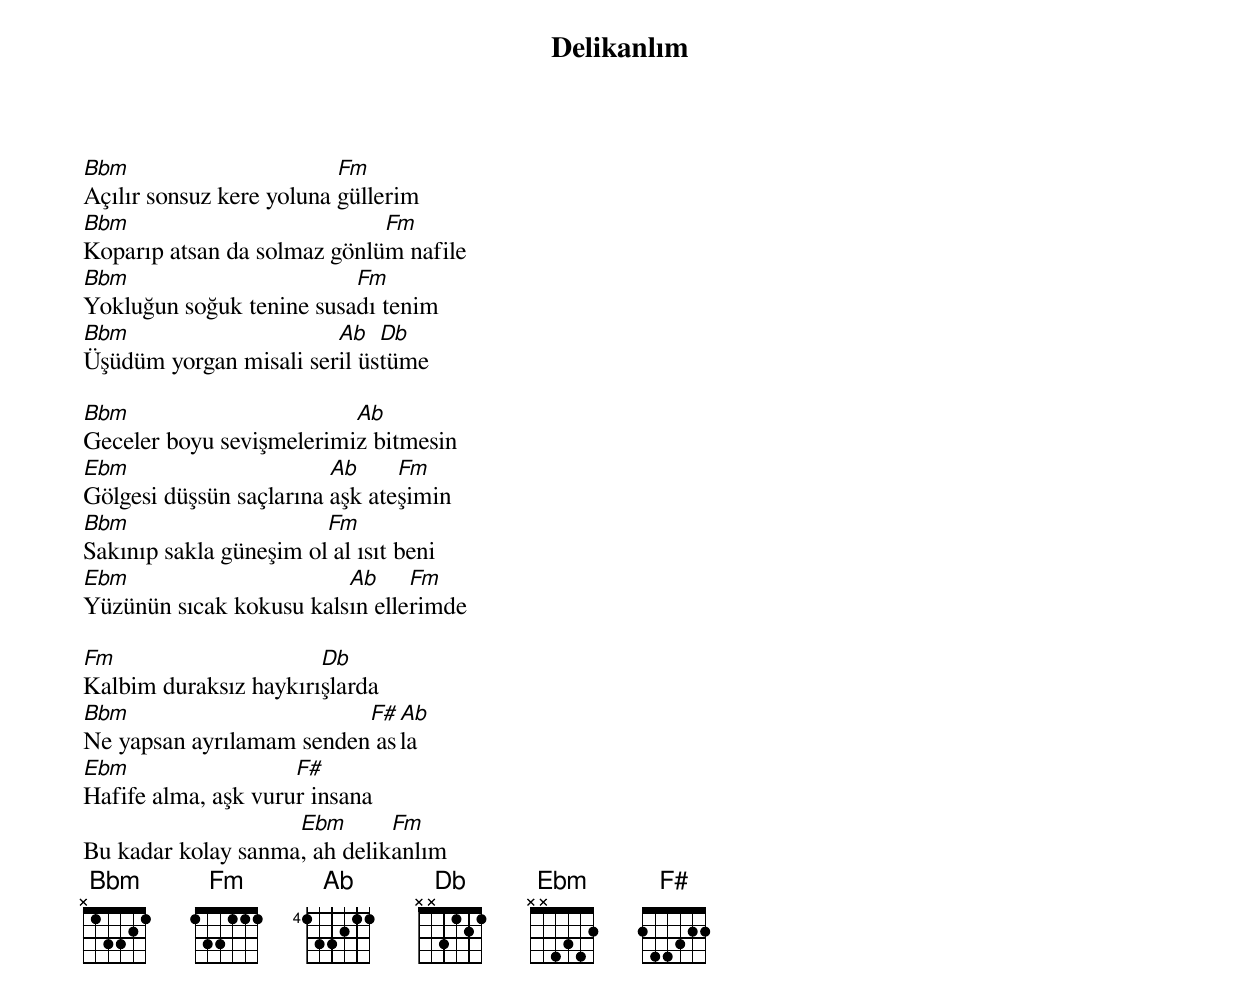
{title: Delikanlım}
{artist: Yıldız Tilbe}

Bbm                       Fm
Açılır sonsuz kere yoluna güllerim
Bbm                          Fm
Koparıp atsan da solmaz gönlüm nafile
Bbm                       Fm
Yokluğun soğuk tenine susadı tenim
Bbm                     Ab   Db
Üşüdüm yorgan misali seril üstüme

Bbm                       Ab
Geceler boyu sevişmelerimiz bitmesin
Ebm                      Ab     Fm
Gölgesi düşsün saçlarına aşk ateşimin
Bbm                     Fm
Sakınıp sakla güneşim ol al ısıt beni
Ebm                      Ab     Fm
Yüzünün sıcak kokusu kalsın ellerimde

Fm                     Db
Kalbim duraksız haykırışlarda
Bbm                       F# Ab
Ne yapsan ayrılamam senden asla
Ebm                  F#
Hafife alma, aşk vurur insana
                    Ebm       Fm
Bu kadar kolay sanma, ah delikanlım
